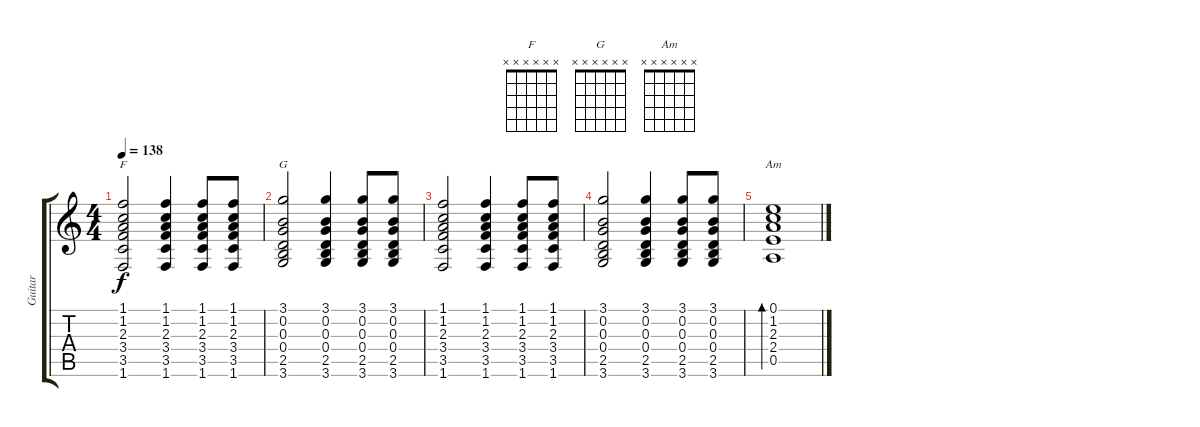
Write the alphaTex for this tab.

\track ("Guitar" "Guitar") {instrument acousticguitarsteel}
\staff {score tabs}
\tuning (E4 B3 G3 D3 A2 E2) {hide}
\chord ("F" x x x x x x)
\chord ("G" x x x x x x)
\chord ("Am" x x x x x x)
\ts (4 4)
\tempo 138
\clef g2
\ks c
(1.1 1.2 2.3 3.4 3.5 1.6).2{ch "F" dy f} (1.1 1.2 2.3 3.4 3.5 1.6).4 (1.1 1.2 2.3 3.4 3.5 1.6).8 (1.1 1.2 2.3 3.4 3.5 1.6).8 |
(3.1 0.2 0.3 0.4 2.5 3.6).2{ch "G"} (3.1 0.2 0.3 0.4 2.5 3.6).4 (3.1 0.2 0.3 0.4 2.5 3.6).8 (3.1 0.2 0.3 0.4 2.5 3.6).8 |
(1.1 1.2 2.3 3.4 3.5 1.6).2 (1.1 1.2 2.3 3.4 3.5 1.6).4 (1.1 1.2 2.3 3.4 3.5 1.6).8 (1.1 1.2 2.3 3.4 3.5 1.6).8 |
(3.1 0.2 0.3 0.4 2.5 3.6).2 (3.1 0.2 0.3 0.4 2.5 3.6).4 (3.1 0.2 0.3 0.4 2.5 3.6).8 (3.1 0.2 0.3 0.4 2.5 3.6).8 |
(0.1 1.2 2.3 2.4 0.5).1{bd 480 ch "Am"}
